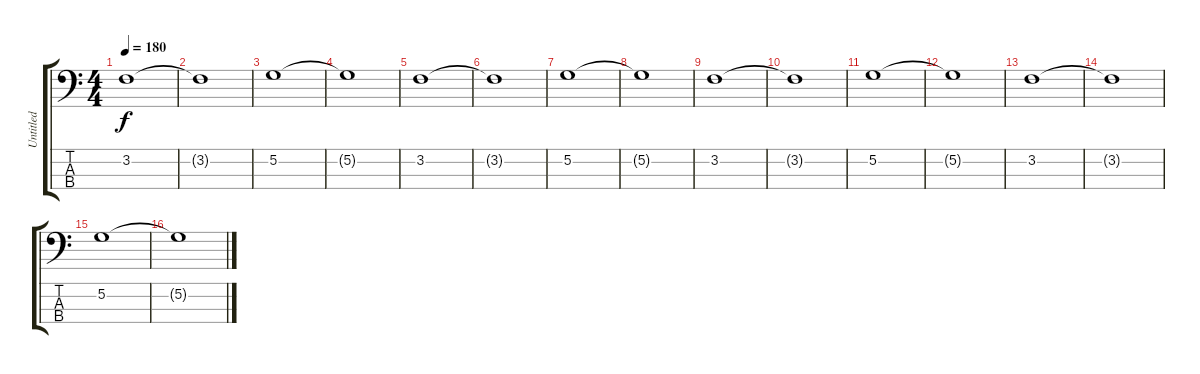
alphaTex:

\track ("Untitled" "Untitled") {instrument electricbassfinger}
\staff {score tabs}
\tuning (G2 D2 A1 E1) {hide}
\ts (4 4)
\tempo 180
\clef f4
\ks c
3.2.1{dy f} |
3.2{t}.1 |
5.2.1 |
5.2{t}.1 |
3.2.1 |
3.2{t}.1 |
5.2.1 |
5.2{t}.1 |
3.2.1 |
3.2{t}.1 |
5.2.1 |
5.2{t}.1 |
3.2.1 |
3.2{t}.1 |
5.2.1 |
5.2{t}.1
